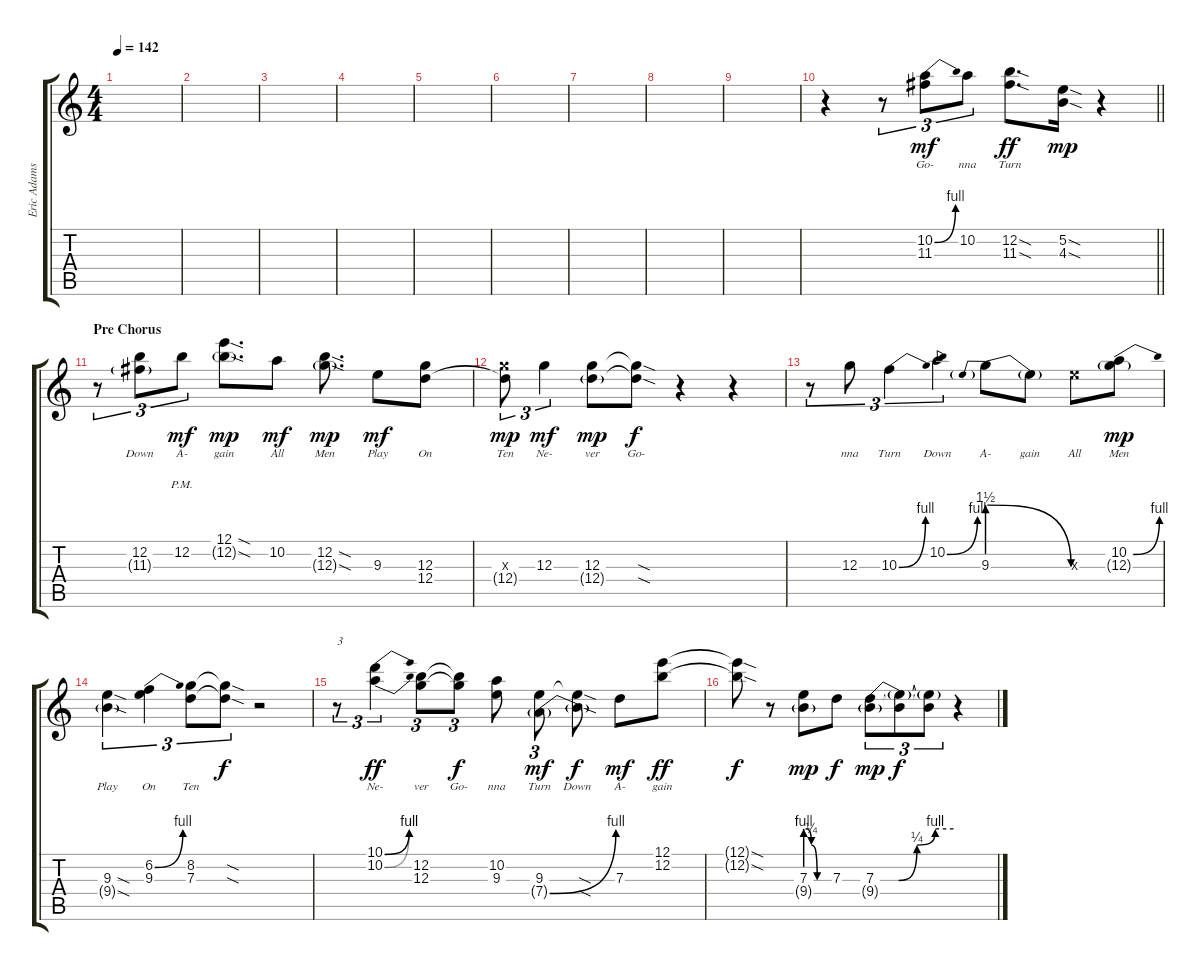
\track ("Eric Adams" "Eric Adams") {instrument overdrivenguitar}
\staff {score tabs}
\tuning (E4 B3 G3 D3 A2 E2) {hide}
\ts (4 4)
\tempo 142
\clef g2
\ks c
|
|
|
|
|
|
|
|
|
\barLineRight lightlight
r.4 r.8{tu (3 2)} (10.2{be (bend 0 0 60 4)} 11.3).8{tu (3 2) lyrics (0 "Go-") lyrics (1 "") lyrics (2 "") lyrics (3 "") lyrics (4 "") dy mf} 10.2.8{tu (3 2) lyrics (0 "nna") lyrics (1 "") lyrics (2 "") lyrics (3 "") lyrics (4 "")} (12.2{sod} 11.3{sod}).8{d lyrics (0 "Turn") lyrics (1 "") lyrics (2 "") lyrics (3 "") lyrics (4 "") dy ff} (5.2{sod} 4.3{sod}).16{lyrics (0 "") lyrics (1 "") lyrics (2 "") lyrics (3 "") lyrics (4 "") dy mp} r.4 |
\section ("" "Pre Chorus")
r.8{tu (3 2)} (12.2 11.3{g}).8{tu (3 2) lyrics (0 "Down") lyrics (1 "") lyrics (2 "") lyrics (3 "") lyrics (4 "")} 12.2{pm}.8{tu (3 2) lyrics (0 "A-") lyrics (1 "") lyrics (2 "") lyrics (3 "") lyrics (4 "") dy mf} (12.1{sod} 12.2{sod g}).8{d lyrics (0 "gain") lyrics (1 "") lyrics (2 "") lyrics (3 "") lyrics (4 "") dy mp} 10.2.8{lyrics (0 "All") lyrics (1 "") lyrics (2 "") lyrics (3 "") lyrics (4 "") dy mf} (12.2{sod} 12.3{sod g}).8{d lyrics (0 "Men") lyrics (1 "") lyrics (2 "") lyrics (3 "") lyrics (4 "") dy mp} 9.3.8{lyrics (0 "Play") lyrics (1 "") lyrics (2 "") lyrics (3 "") lyrics (4 "") dy mf} (12.3 12.4).8{lyrics (0 "On") lyrics (1 "") lyrics (2 "") lyrics (3 "") lyrics (4 "")} |
(12.3{x} 12.4{t}).8{tu (3 2) lyrics (0 "Ten") lyrics (1 "") lyrics (2 "") lyrics (3 "") lyrics (4 "") dy mp} 12.3.4{tu (3 2) lyrics (0 "Ne-") lyrics (1 "") lyrics (2 "") lyrics (3 "") lyrics (4 "") dy mf} (12.3 12.4{g}).8{lyrics (0 "ver") lyrics (1 "") lyrics (2 "") lyrics (3 "") lyrics (4 "") dy mp} (12.3{sod t} 12.4{sod t}).8{lyrics (0 "Go-") lyrics (1 "") lyrics (2 "") lyrics (3 "") lyrics (4 "") dy f} r.4 r.4 |
r.8{tu (3 2)} 12.3.8{tu (3 2) lyrics (0 "nna") lyrics (1 "") lyrics (2 "") lyrics (3 "") lyrics (4 "")} 10.3{be (bend 0 0 60 4)}.4{tu (3 2) lyrics (0 "Turn") lyrics (1 "") lyrics (2 "") lyrics (3 "") lyrics (4 "")} 10.2{be (bend 0 0 60 4)}.4{tu (3 2) lyrics (0 "Down") lyrics (1 "") lyrics (2 "") lyrics (3 "") lyrics (4 "")} 9.3{be (prebendrelease 0 6 60 0)}.8{lyrics (0 "A-") lyrics (1 "") lyrics (2 "") lyrics (3 "") lyrics (4 "")} 9.3{t}.8{lyrics (0 "gain") lyrics (1 "") lyrics (2 "") lyrics (3 "") lyrics (4 "")} 9.3{x}.8{lyrics (0 "All") lyrics (1 "") lyrics (2 "") lyrics (3 "") lyrics (4 "")} (10.2{be (bend 0 0 60 4)} 12.3{g}).8{lyrics (0 "Men") lyrics (1 "") lyrics (2 "") lyrics (3 "") lyrics (4 "") dy mp} |
(9.3{sod} 9.4{sod g}).4{tu (3 2) lyrics (0 "Play") lyrics (1 "") lyrics (2 "") lyrics (3 "") lyrics (4 "")} (6.2{be (bend 0 0 60 4)} 9.3).4{tu (3 2) lyrics (0 "On") lyrics (1 "") lyrics (2 "") lyrics (3 "") lyrics (4 "")} (8.2 7.3).8{tu (3 2) lyrics (0 "Ten") lyrics (1 "") lyrics (2 "") lyrics (3 "") lyrics (4 "")} (8.2{sod t} 7.3{sod t}).8{tu (3 2) lyrics (0 "") lyrics (1 "") lyrics (2 "") lyrics (3 "") lyrics (4 "") dy f} r.2 |
r.8{tu (3 2) txt "3"} (10.1{be (bend 0 0 60 4)} 10.2{be (bend 0 0 60 4)}).4{tu (3 2) lyrics (0 "Ne-") lyrics (1 "") lyrics (2 "") lyrics (3 "") lyrics (4 "") dy ff} (12.2 12.3).8{tu (3 2) lyrics (0 "ver") lyrics (1 "") lyrics (2 "") lyrics (3 "") lyrics (4 "")} (12.2{t} 12.3{t}).8{tu (3 2) lyrics (0 "Go-") lyrics (1 "") lyrics (2 "") lyrics (3 "") lyrics (4 "") dy f} (10.2 9.3).8{lyrics (0 "nna") lyrics (1 "") lyrics (2 "") lyrics (3 "") lyrics (4 "")} (9.3 7.4{be (bend 0 0 60 4) g}).8{tu (3 2) lyrics (0 "Turn") lyrics (1 "") lyrics (2 "") lyrics (3 "") lyrics (4 "") dy mf} (9.3{sod t} 7.4{sod t}).8{lyrics (0 "Down") lyrics (1 "") lyrics (2 "") lyrics (3 "") lyrics (4 "") dy f} 7.3.8{lyrics (0 "A-") lyrics (1 "") lyrics (2 "") lyrics (3 "") lyrics (4 "") dy mf} (12.1 12.2).8{lyrics (0 "gain") lyrics (1 "") lyrics (2 "") lyrics (3 "") lyrics (4 "") dy ff} |
(12.1{sod t} 12.2{sod t}).8{dy f} r.8 (7.3{be (custom 0 4 15 1 30 0 60 0)} 9.4{g}).8{dy mp} 7.3.8{dy f} (7.3{be (custom 0 0 15 0 30 1 45 4 60 4)} 9.4{g}).8{tu (3 2) dy mp} (7.3{t} 9.4{t}).8{tu (3 2) dy f} (7.3{t} 9.4{t}).8{tu (3 2)} r.4
